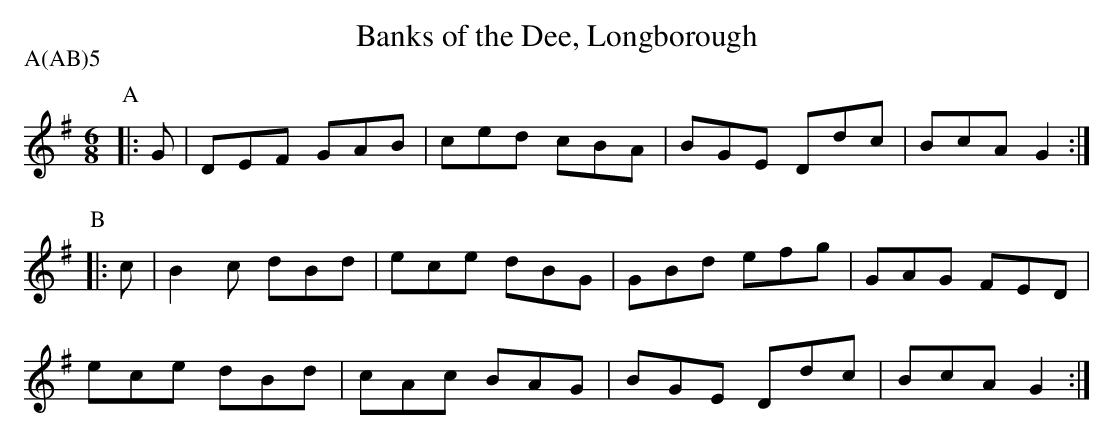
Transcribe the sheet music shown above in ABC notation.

X:1
T:Banks of the Dee, Longborough
M:6/8
L:1/8
P:A(AB)5
K:G
P:A
|:G|DEF GAB|ced cBA|BGE Ddc|BcA G2:|
P:B
|:c|B2c dBd|ece dBG|GBd efg|GAG FED|
ece dBd|cAc BAG|BGE Ddc|BcA G2:|
